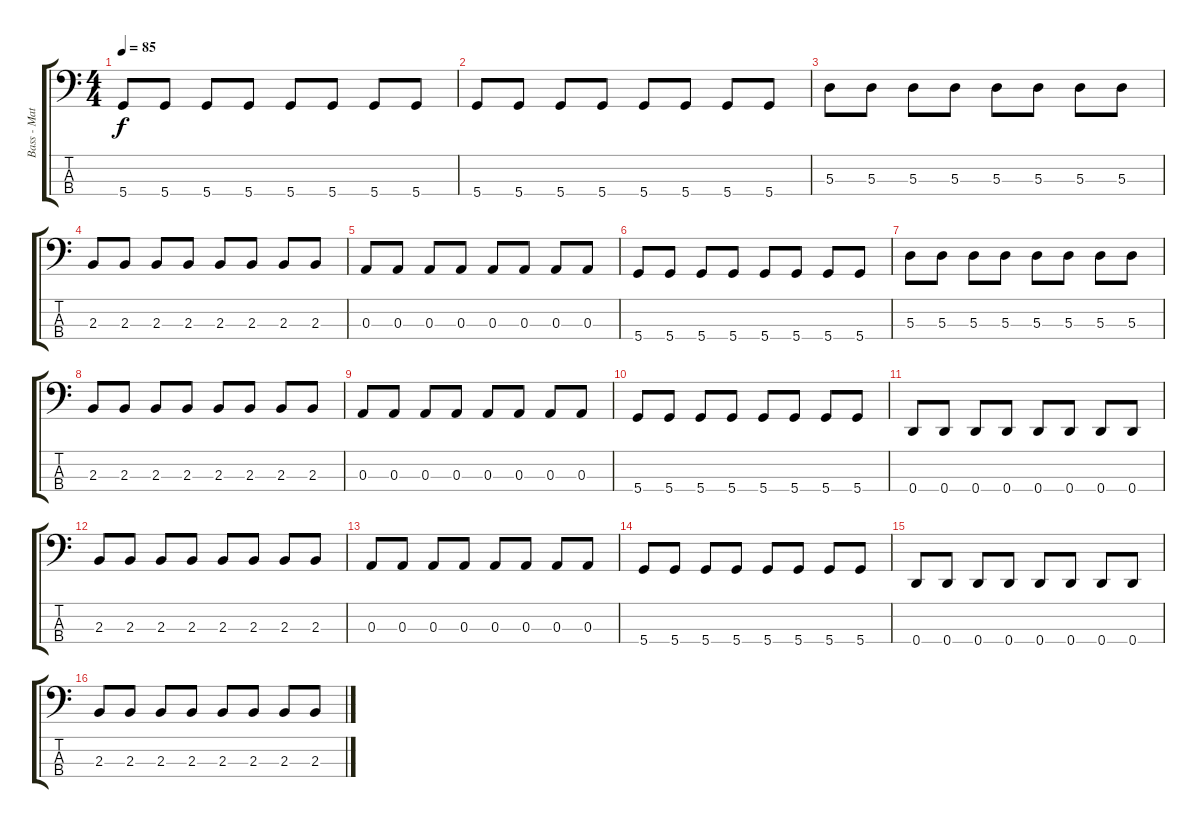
\track ("Bass - Matt Barnes" "Bass - Mat") {instrument electricbasspick}
\staff {score tabs}
\tuning (G2 D2 A1 D1) {hide}
\ts (4 4)
\tempo 85
\clef f4
\ks c
5.4.8{dy f} 5.4.8 5.4.8 5.4.8 5.4.8 5.4.8 5.4.8 5.4.8 |
5.4.8 5.4.8 5.4.8 5.4.8 5.4.8 5.4.8 5.4.8 5.4.8 |
5.3.8 5.3.8 5.3.8 5.3.8 5.3.8 5.3.8 5.3.8 5.3.8 |
2.3.8 2.3.8 2.3.8 2.3.8 2.3.8 2.3.8 2.3.8 2.3.8 |
0.3.8 0.3.8 0.3.8 0.3.8 0.3.8 0.3.8 0.3.8 0.3.8 |
5.4.8 5.4.8 5.4.8 5.4.8 5.4.8 5.4.8 5.4.8 5.4.8 |
5.3.8 5.3.8 5.3.8 5.3.8 5.3.8 5.3.8 5.3.8 5.3.8 |
2.3.8 2.3.8 2.3.8 2.3.8 2.3.8 2.3.8 2.3.8 2.3.8 |
0.3.8 0.3.8 0.3.8 0.3.8 0.3.8 0.3.8 0.3.8 0.3.8 |
5.4.8 5.4.8 5.4.8 5.4.8 5.4.8 5.4.8 5.4.8 5.4.8 |
0.4.8 0.4.8 0.4.8 0.4.8 0.4.8 0.4.8 0.4.8 0.4.8 |
2.3.8 2.3.8 2.3.8 2.3.8 2.3.8 2.3.8 2.3.8 2.3.8 |
0.3.8 0.3.8 0.3.8 0.3.8 0.3.8 0.3.8 0.3.8 0.3.8 |
5.4.8 5.4.8 5.4.8 5.4.8 5.4.8 5.4.8 5.4.8 5.4.8 |
0.4.8 0.4.8 0.4.8 0.4.8 0.4.8 0.4.8 0.4.8 0.4.8 |
2.3.8 2.3.8 2.3.8 2.3.8 2.3.8 2.3.8 2.3.8 2.3.8
